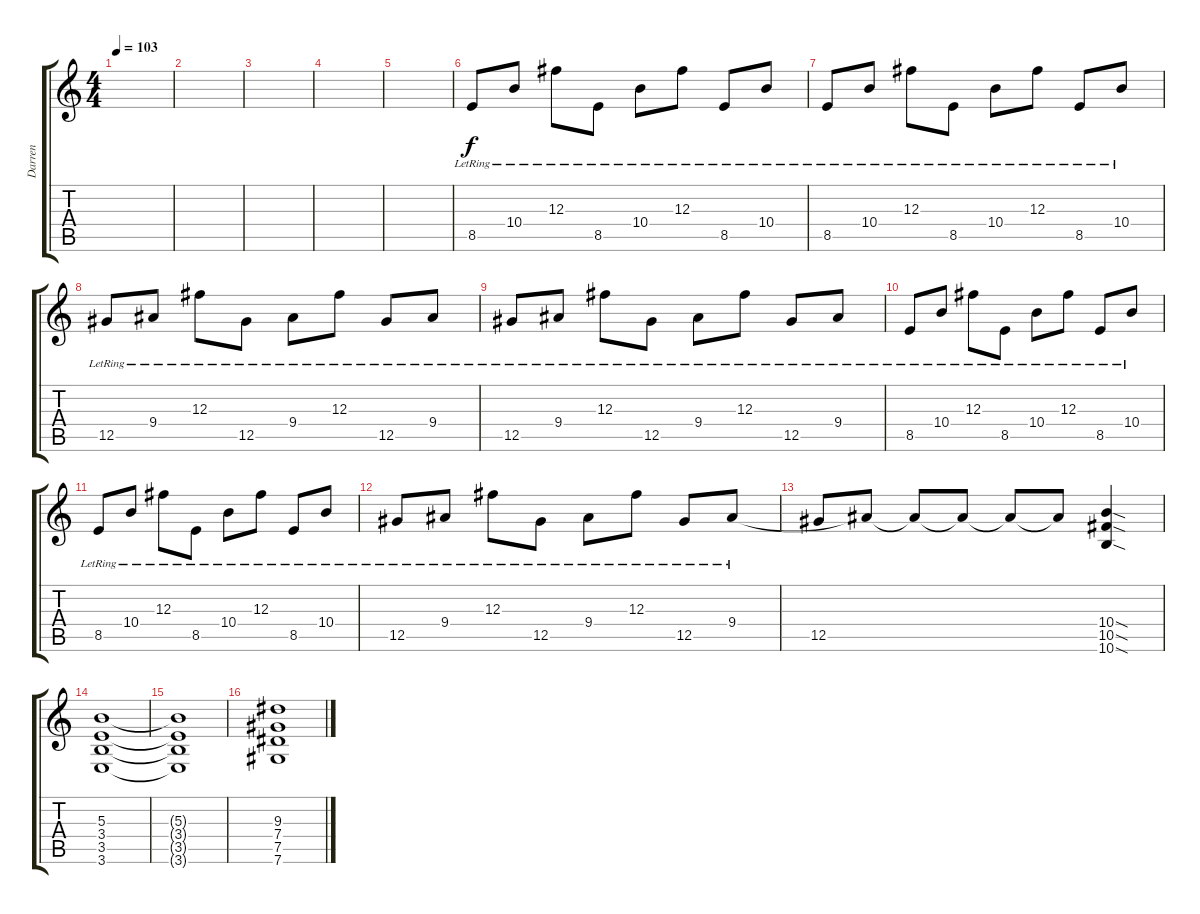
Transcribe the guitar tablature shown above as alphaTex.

\track ("Darren" "Darren") {instrument distortionguitar}
\staff {score tabs}
\tuning (Eb4 Bb3 Gb3 Db3 Ab2 Db2) {hide}
\ts (4 4)
\tempo 103
\clef g2
\ks c
|
|
|
|
|
8.5{lr}.8{volume 13 instrument electricguitarjazz} 10.4{lr}.8 12.3{lr}.8 8.5{lr}.8 10.4{lr}.8 12.3{lr}.8 8.5{lr}.8 10.4{lr}.8 |
8.5{lr}.8{volume 13 instrument electricguitarjazz} 10.4{lr}.8 12.3{lr}.8 8.5{lr}.8 10.4{lr}.8 12.3{lr}.8 8.5{lr}.8 10.4{lr}.8 |
12.5{lr}.8{instrument electricguitarjazz} 9.4{lr}.8 12.3{lr}.8 12.5{lr}.8 9.4{lr}.8 12.3{lr}.8 12.5{lr}.8 9.4{lr}.8 |
12.5{lr}.8{instrument electricguitarjazz} 9.4{lr}.8 12.3{lr}.8 12.5{lr}.8 9.4{lr}.8 12.3{lr}.8 12.5{lr}.8 9.4{lr}.8 |
8.5{lr}.8{volume 13 instrument electricguitarjazz} 10.4{lr}.8 12.3{lr}.8 8.5{lr}.8 10.4{lr}.8 12.3{lr}.8 8.5{lr}.8 10.4{lr}.8 |
8.5{lr}.8{volume 13 instrument electricguitarjazz} 10.4{lr}.8 12.3{lr}.8 8.5{lr}.8 10.4{lr}.8 12.3{lr}.8 8.5{lr}.8 10.4{lr}.8 |
12.5{lr}.8{instrument electricguitarjazz} 9.4{lr}.8 12.3{lr}.8 12.5{lr}.8 9.4{lr}.8 12.3{lr}.8 12.5{lr}.8 9.4{lr}.8 |
12.5.8 9.4{t}.8 9.4{t}.8 9.4{t}.8 9.4{t}.8 9.4{t}.8 (10.4{sod} 10.5{sod} 10.6{sod}).4{instrument distortionguitar} |
(5.3 3.4 3.5 3.6).1 |
(5.3{t} 3.4{t} 3.5{t} 3.6{t}).1 |
(9.3 7.4 7.5 7.6).1
